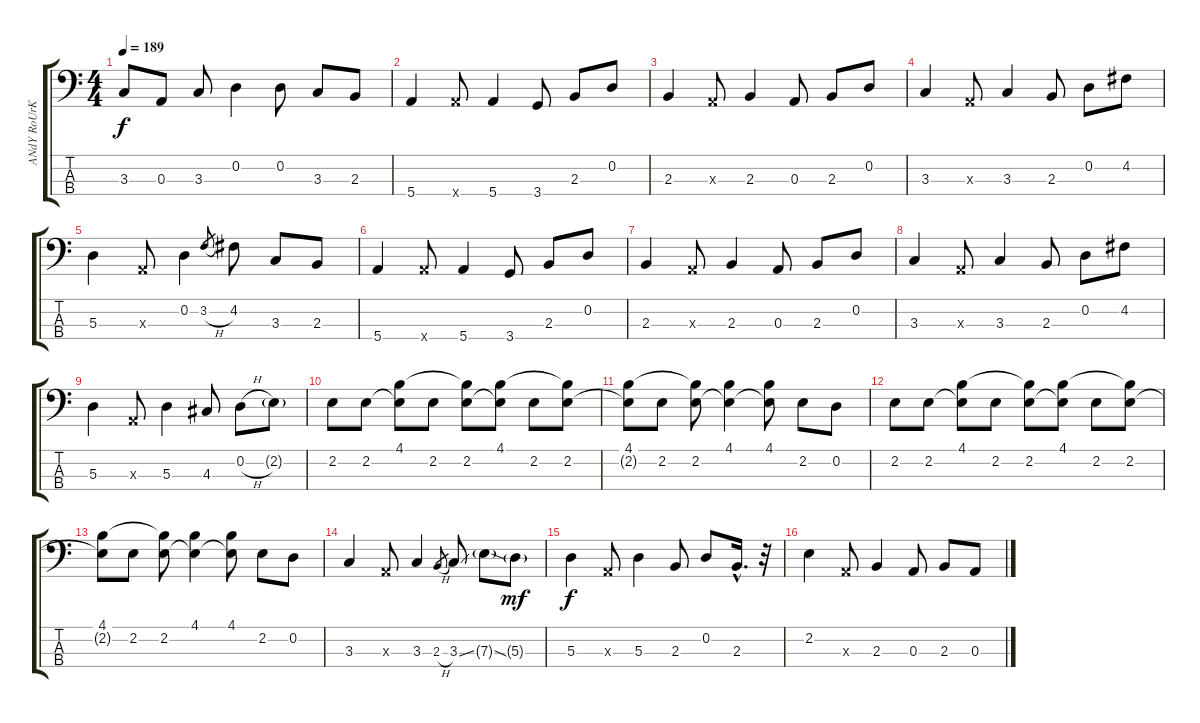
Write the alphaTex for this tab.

\track ("ANdY RoUrKe" "ANdY RoUrK") {instrument electricbasspick}
\staff {score tabs}
\tuning (G2 D2 A1 E1) {hide}
\ts (4 4)
\tempo 189
\clef f4
\ks c
3.3.8{dy f} 0.3.8 3.3.8 0.2.4 0.2.8 3.3.8 2.3.8 |
5.4.4 5.4{x}.8 5.4.4 3.4.8 2.3.8 0.2.8 |
2.3.4 0.3{x}.8 2.3.4 0.3.8 2.3.8 0.2.8 |
3.3.4 0.3{x}.8 3.3.4 2.3.8 0.2.8 4.2.8 |
5.3.4 0.3{x}.8 0.2.4 3.2{h}.8{gr} 4.2.8 3.3.8 2.3.8 |
5.4.4 5.4{x}.8 5.4.4 3.4.8 2.3.8 0.2.8 |
2.3.4 0.3{x}.8 2.3.4 0.3.8 2.3.8 0.2.8 |
3.3.4 0.3{x}.8 3.3.4 2.3.8 0.2.8 4.2.8 |
5.3.4 0.3{x}.8 5.3.4 4.3.8 0.2{h}.8 2.2{g}.8 |
2.2.8 2.2.8 (4.1 2.2{t}).8 2.2.8 (4.1{t} 2.2).8 (4.1 2.2{t}).8 2.2.8 (4.1{t} 2.2).8 |
(4.1 2.2{t}).8 2.2.8 (4.1{t} 2.2).8 (4.1 2.2{t}).4 (4.1 2.2{t}).8 2.2.8 0.2.8 |
2.2.8 2.2.8 (4.1 2.2{t}).8 2.2.8 (4.1{t} 2.2).8 (4.1 2.2{t}).8 2.2.8 (4.1{t} 2.2).8 |
(4.1 2.2{t}).8 2.2.8 (4.1{t} 2.2).8 (4.1 2.2{t}).4 (4.1 2.2{t}).8 2.2.8 0.2.8 |
3.3.4 0.3{x}.8 3.3.4 2.3{h}.8{gr} 3.3{ss}.8 7.3{sod g}.8 5.3{g}.8{dy mf} |
5.3.4{dy f} 0.3{x}.8 5.3.4 2.3.8 0.2.8 2.3{hac}.16{d} r.32 |
2.2.4 0.3{x}.8 2.3.4 0.3.8 2.3.8 0.3.8
